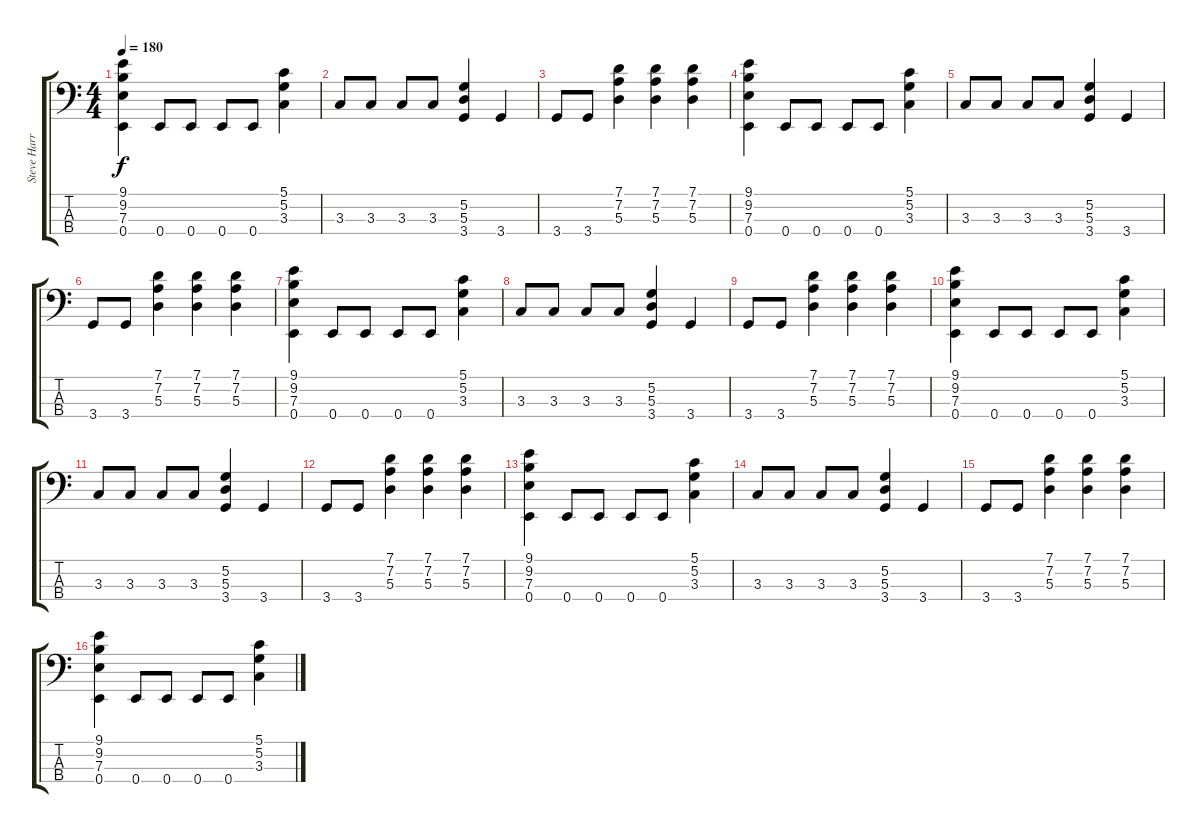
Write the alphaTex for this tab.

\track ("Steve Harris" "Steve Harr") {instrument slapbass2}
\staff {score tabs}
\tuning (G2 D2 A1 E1) {hide}
\ts (4 4)
\tempo 180
\clef f4
\ks c
(9.1 9.2 7.3 0.4).4{dy f} 0.4.8 0.4.8 0.4.8 0.4.8 (5.1 5.2 3.3).4 |
3.3.8 3.3.8 3.3.8 3.3.8 (5.2 5.3 3.4).4 3.4.4 |
3.4.8 3.4.8 (7.1 7.2 5.3).4 (7.1 7.2 5.3).4 (7.1 7.2 5.3).4 |
(9.1 9.2 7.3 0.4).4 0.4.8 0.4.8 0.4.8 0.4.8 (5.1 5.2 3.3).4 |
3.3.8 3.3.8 3.3.8 3.3.8 (5.2 5.3 3.4).4 3.4.4 |
3.4.8 3.4.8 (7.1 7.2 5.3).4 (7.1 7.2 5.3).4 (7.1 7.2 5.3).4 |
(9.1 9.2 7.3 0.4).4 0.4.8 0.4.8 0.4.8 0.4.8 (5.1 5.2 3.3).4 |
3.3.8 3.3.8 3.3.8 3.3.8 (5.2 5.3 3.4).4 3.4.4 |
3.4.8 3.4.8 (7.1 7.2 5.3).4 (7.1 7.2 5.3).4 (7.1 7.2 5.3).4 |
(9.1 9.2 7.3 0.4).4 0.4.8 0.4.8 0.4.8 0.4.8 (5.1 5.2 3.3).4 |
3.3.8 3.3.8 3.3.8 3.3.8 (5.2 5.3 3.4).4 3.4.4 |
3.4.8 3.4.8 (7.1 7.2 5.3).4 (7.1 7.2 5.3).4 (7.1 7.2 5.3).4 |
(9.1 9.2 7.3 0.4).4 0.4.8 0.4.8 0.4.8 0.4.8 (5.1 5.2 3.3).4 |
3.3.8 3.3.8 3.3.8 3.3.8 (5.2 5.3 3.4).4 3.4.4 |
3.4.8 3.4.8 (7.1 7.2 5.3).4 (7.1 7.2 5.3).4 (7.1 7.2 5.3).4 |
(9.1 9.2 7.3 0.4).4 0.4.8 0.4.8 0.4.8 0.4.8 (5.1 5.2 3.3).4
